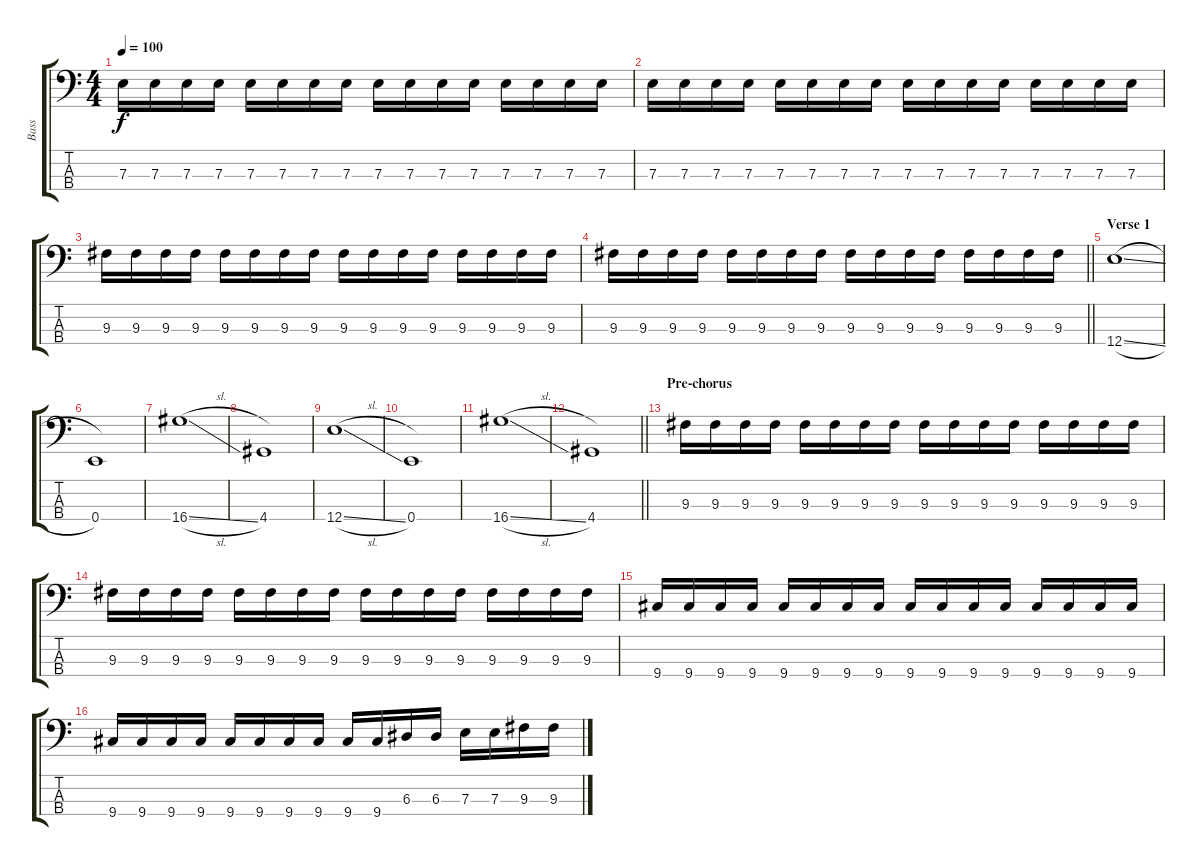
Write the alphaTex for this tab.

\track ("Bass" "Bass") {instrument distortionguitar}
\staff {score tabs}
\tuning (G2 D2 A1 E1) {hide}
\ts (4 4)
\tempo 100
\clef f4
\ks c
7.3.16{dy f} 7.3.16 7.3.16 7.3.16 7.3.16 7.3.16 7.3.16 7.3.16 7.3.16 7.3.16 7.3.16 7.3.16 7.3.16 7.3.16 7.3.16 7.3.16 |
7.3.16 7.3.16 7.3.16 7.3.16 7.3.16 7.3.16 7.3.16 7.3.16 7.3.16 7.3.16 7.3.16 7.3.16 7.3.16 7.3.16 7.3.16 7.3.16 |
9.3.16 9.3.16 9.3.16 9.3.16 9.3.16 9.3.16 9.3.16 9.3.16 9.3.16 9.3.16 9.3.16 9.3.16 9.3.16 9.3.16 9.3.16 9.3.16 |
\barLineRight lightlight
9.3.16 9.3.16 9.3.16 9.3.16 9.3.16 9.3.16 9.3.16 9.3.16 9.3.16 9.3.16 9.3.16 9.3.16 9.3.16 9.3.16 9.3.16 9.3.16 |
\section ("" "Verse 1")
12.4{sl}.1 |
0.4.1 |
16.4{sl}.1 |
4.4.1 |
12.4{sl}.1 |
0.4.1 |
16.4{sl}.1 |
\barLineRight lightlight
4.4.1 |
\section ("" "Pre-chorus")
9.3.16 9.3.16 9.3.16 9.3.16 9.3.16 9.3.16 9.3.16 9.3.16 9.3.16 9.3.16 9.3.16 9.3.16 9.3.16 9.3.16 9.3.16 9.3.16 |
9.3.16 9.3.16 9.3.16 9.3.16 9.3.16 9.3.16 9.3.16 9.3.16 9.3.16 9.3.16 9.3.16 9.3.16 9.3.16 9.3.16 9.3.16 9.3.16 |
9.4.16 9.4.16 9.4.16 9.4.16 9.4.16 9.4.16 9.4.16 9.4.16 9.4.16 9.4.16 9.4.16 9.4.16 9.4.16 9.4.16 9.4.16 9.4.16 |
9.4.16 9.4.16 9.4.16 9.4.16 9.4.16 9.4.16 9.4.16 9.4.16 9.4.16 9.4.16 6.3.16 6.3.16 7.3.16 7.3.16 9.3.16 9.3.16
